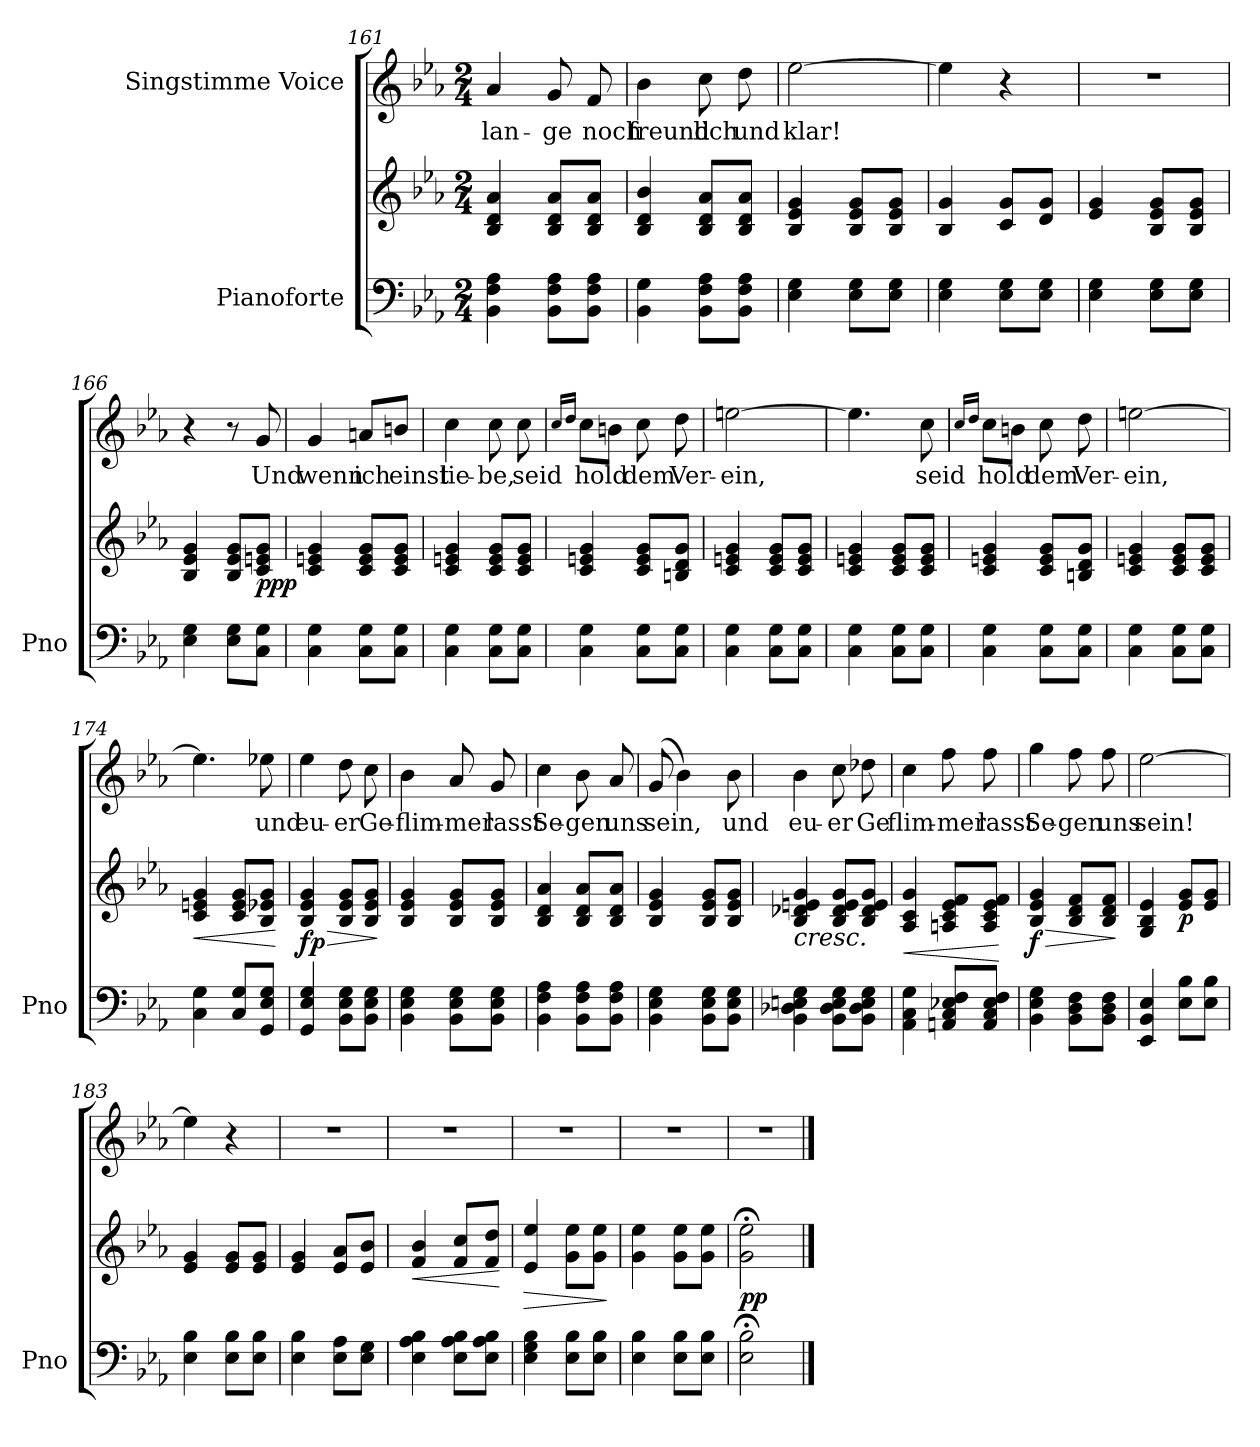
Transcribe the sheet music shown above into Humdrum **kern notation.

**kern	**kern	**dynam	**kern	**text
*part2	*part2	*part2	*part1	*part1
*staff3	*staff2	*staff2/3	*staff1	*staff1
*I"Pianoforte	*	*	*I"Singstimme                       Voice	*
*I'Pno	*	*	*	*
*clefF4	*clefG2	*	*clefG2	*
*k[b-e-a-]	*k[b-e-a-]	*	*k[b-e-a-]	*
*M2/4	*M2/4	*	*M2/4	*
=161	=161	=161	=161	=161
4BB-\ 4F\ 4A-\	4B-/ 4d/ 4a-/	.	4a-/	lan-
8BB-\ 8F\ 8A-\L	8B-/ 8d/ 8a-/L	.	8g/	-ge
8BB-\ 8F\ 8A-\J	8B-/ 8d/ 8a-/J	.	8f/	noch
=162	=162	=162	=162	=162
4BB-\ 4G\	4B-/ 4d/ 4b-/	.	4b-\	freund-
8BB-\ 8F\ 8A-\L	8B-/ 8d/ 8a-/L	.	8cc\	-lich
8BB-\ 8F\ 8A-\J	8B-/ 8d/ 8a-/J	.	8dd\	und
=163	=163	=163	=163	=163
4E-\ 4G\	4B-/ 4e-/ 4g/	.	[2ee-\	klar!
8E-\ 8G\L	8B-/ 8e-/ 8g/L	.	.	.
8E-\ 8G\J	8B-/ 8e-/ 8g/J	.	.	.
=164	=164	=164	=164	=164
4E-\ 4G\	4B-/ 4g/	.	4ee-\]	.
8E-\ 8G\L	8c/ 8g/L	.	4r	.
8E-\ 8G\J	8d/ 8g/J	.	.	.
=165	=165	=165	=165	=165
4E-\ 4G\	4e-/ 4g/	.	2r	.
8E-\ 8G\L	8B-/ 8e-/ 8g/L	.	.	.
8E-\ 8G\J	8B-/ 8e-/ 8g/J	.	.	.
=166	=166	=166	=166	=166
4E-\ 4G\	4B-/ 4e-/ 4g/	.	4r	.
8E-\ 8G\L	8B-/ 8e-/ 8g/L	.	8r	.
!	!	!LO:DY:b	!	!
8C\ 8G\J	8c/ 8en/ 8g/J	ppp	8g/	Und
=167	=167	=167	=167	=167
4C\ 4G\	4c/ 4en/ 4g/	.	4g/	wenn
8C\ 8G\L	8c/ 8e/ 8g/L	.	8an/L	ich
8C\ 8G\J	8c/ 8e/ 8g/J	.	8bn/J	einst
=168	=168	=168	=168	=168
4C\ 4G\	4c/ 4en/ 4g/	.	4cc\	lie-
8C\ 8G\L	8c/ 8e/ 8g/L	.	8cc\	-be,
8C\ 8G\J	8c/ 8e/ 8g/J	.	8cc\	seid
=169	=169	=169	=169	=169
.	.	.	16qcc/LL	.
.	.	.	16qdd/JJ	.
4C\ 4G\	4c/ 4en/ 4g/	.	8cc\L	hold
.	.	.	8bn\J	.
8C\ 8G\L	8c/ 8e/ 8g/L	.	8cc\	dem
8C\ 8G\J	8Bn/ 8d/ 8g/J	.	8dd\	Ver-
=170	=170	=170	=170	=170
4C\ 4G\	4c/ 4en/ 4g/	.	[2een\	-ein,
8C\ 8G\L	8c/ 8e/ 8g/L	.	.	.
8C\ 8G\J	8c/ 8e/ 8g/J	.	.	.
=171	=171	=171	=171	=171
4C\ 4G\	4c/ 4en/ 4g/	.	4.ee\]	.
8C\ 8G\L	8c/ 8e/ 8g/L	.	.	.
8C\ 8G\J	8c/ 8e/ 8g/J	.	8cc\	seid
=172	=172	=172	=172	=172
.	.	.	16qcc/LL	.
.	.	.	16qdd/JJ	.
4C\ 4G\	4c/ 4en/ 4g/	.	8cc\L	hold
.	.	.	8bn\J	.
8C\ 8G\L	8c/ 8e/ 8g/L	.	8cc\	dem
8C\ 8G\J	8Bn/ 8d/ 8g/J	.	8dd\	Ver-
=173	=173	=173	=173	=173
4C\ 4G\	4c/ 4en/ 4g/	.	[2een\	-ein,
8C\ 8G\L	8c/ 8e/ 8g/L	.	.	.
8C\ 8G\J	8c/ 8e/ 8g/J	.	.	.
=174	=174	=174	=174	=174
!	!	!LO:HP:b	!	!
4C\ 4G\	4c/ 4en/ 4g/	<	4.ee\]	.
8C/ 8G/L	8c/ 8e/ 8g/L	.	.	.
8GG/ 8E-/ 8G/J	8B-/ 8e-X/ 8g/J	.	8ee-X\	und
.	.	[	.	.
=175	=175	=175	=175	=175
!	!	!LO:HP:b	!	!
!	!	!LO:DY:n=1:b	!	!
4GG/ 4E-/ 4G/	4B-/ 4e-/ 4g/	> fp	4ee-\	eu-
8BB-\ 8E-\ 8G\L	8B-/ 8e-/ 8g/L	.	8dd\	-er
8BB-\ 8E-\ 8G\J	8B-/ 8e-/ 8g/J	.	8cc\	Ge-
.	.	]	.	.
=176	=176	=176	=176	=176
4BB-\ 4E-\ 4G\	4B-/ 4e-/ 4g/	.	4b-\	-flim-
8BB-\ 8E-\ 8G\L	8B-/ 8e-/ 8g/L	.	8a-/	-mer
8BB-\ 8E-\ 8G\J	8B-/ 8e-/ 8g/J	.	8g/	lasst
=177	=177	=177	=177	=177
4BB-\ 4F\ 4A-\	4B-/ 4d/ 4a-/	.	4cc\	Se-
8BB-\ 8F\ 8A-\L	8B-/ 8d/ 8a-/L	.	8b-\	-gen
8BB-\ 8F\ 8A-\J	8B-/ 8d/ 8a-/J	.	8a-/	uns
=178	=178	=178	=178	=178
4BB-\ 4E-\ 4G\	4B-/ 4e-/ 4g/	.	(8g/	sein,
.	.	.	4b-\)	.
8BB-\ 8E-\ 8G\L	8B-/ 8e-/ 8g/L	.	.	.
8BB-\ 8E-\ 8G\J	8B-/ 8e-/ 8g/J	.	8b-\	und
=179	=179	=179	=179	=179
!	!LO:TX:b:i:t=cresc.	!	!	!
4BB-\ 4D-X\ 4En\ 4G\	4B-/ 4d-X/ 4en/ 4g/	.	4b-\	eu-
8BB-\ 8D-\ 8E\ 8G\L	8B-/ 8d-/ 8e/ 8g/L	.	8cc\	-er
8BB-\ 8D-\ 8E\ 8G\J	8B-/ 8d-/ 8e/ 8g/J	.	8dd-X\	Ge
=180	=180	=180	=180	=180
!	!	!LO:HP:b	!	!
4AA-\ 4C\ 4G\	4A-/ 4c/ 4g/	<	4cc\	flim-
8AAn/ 8C/ 8E-X/ 8F/L	8An/ 8c/ 8e-/ 8f/L	.	8ff\	-mer
8AA/ 8C/ 8E-/ 8F/J	8A/ 8c/ 8e-/ 8f/J	.	8ff\	lasst
.	.	[	.	.
=181	=181	=181	=181	=181
!	!	!LO:HP:b	!	!
!	!	!LO:DY:n=1:b	!	!
4BB-\ 4E-\ 4G\	4B-/ 4e-/ 4g/	> f	4gg\	Se-
8BB-\ 8D\ 8F\L	8B-/ 8d/ 8f/L	.	8ff\	-gen
8BB-\ 8D\ 8F\J	8B-/ 8d/ 8f/J	.	8ff\	uns
.	.	]	.	.
=182	=182	=182	=182	=182
4EE-/ 4BB-/ 4E-/	4G/ 4B-/ 4e-/	.	[2ee-\	sein!
!	!	!LO:DY:b	!	!
8E-\ 8B-\L	8e-/ 8g/L	p	.	.
8E-\ 8B-\J	8e-/ 8g/J	.	.	.
=183	=183	=183	=183	=183
4E-\ 4B-\	4e-/ 4g/	.	4ee-\]	.
8E-\ 8B-\L	8e-/ 8g/L	.	4r	.
8E-\ 8B-\J	8e-/ 8g/J	.	.	.
=184	=184	=184	=184	=184
4E-\ 4B-\	4e-/ 4g/	.	2r	.
8E-\ 8A-\L	8e-/ 8a-/L	.	.	.
8E-\ 8G\J	8e-/ 8b-/J	.	.	.
=185	=185	=185	=185	=185
!	!	!LO:HP:b	!	!
4E-\ 4A-\ 4B-\	4f/ 4b-/	<	2r	.
8E-\ 8A-\ 8B-\L	8f/ 8cc/L	.	.	.
8E-\ 8A-\ 8B-\J	8f/ 8dd/J	.	.	.
.	.	[	.	.
=186	=186	=186	=186	=186
!	!	!LO:HP:b	!	!
4E-\ 4G\ 4B-\	4e-/ 4ee-/	>	2r	.
8E-\ 8B-\L	8g\ 8ee-\L	.	.	.
8E-\ 8B-\J	8g\ 8ee-\J	.	.	.
.	.	]	.	.
=187	=187	=187	=187	=187
4E-\ 4B-\	4g\ 4ee-\	.	2r	.
8E-\ 8B-\L	8g\ 8ee-\L	.	.	.
8E-\ 8B-\J	8g\ 8ee-\J	.	.	.
=188	=188	=188	=188	=188
!	!	!LO:DY:b	!	!
2E-\;< 2B-\;<	2g\;< 2ee-\;<	pp	2r	.
==	==	==	==	==
*-	*-	*-	*-	*-
